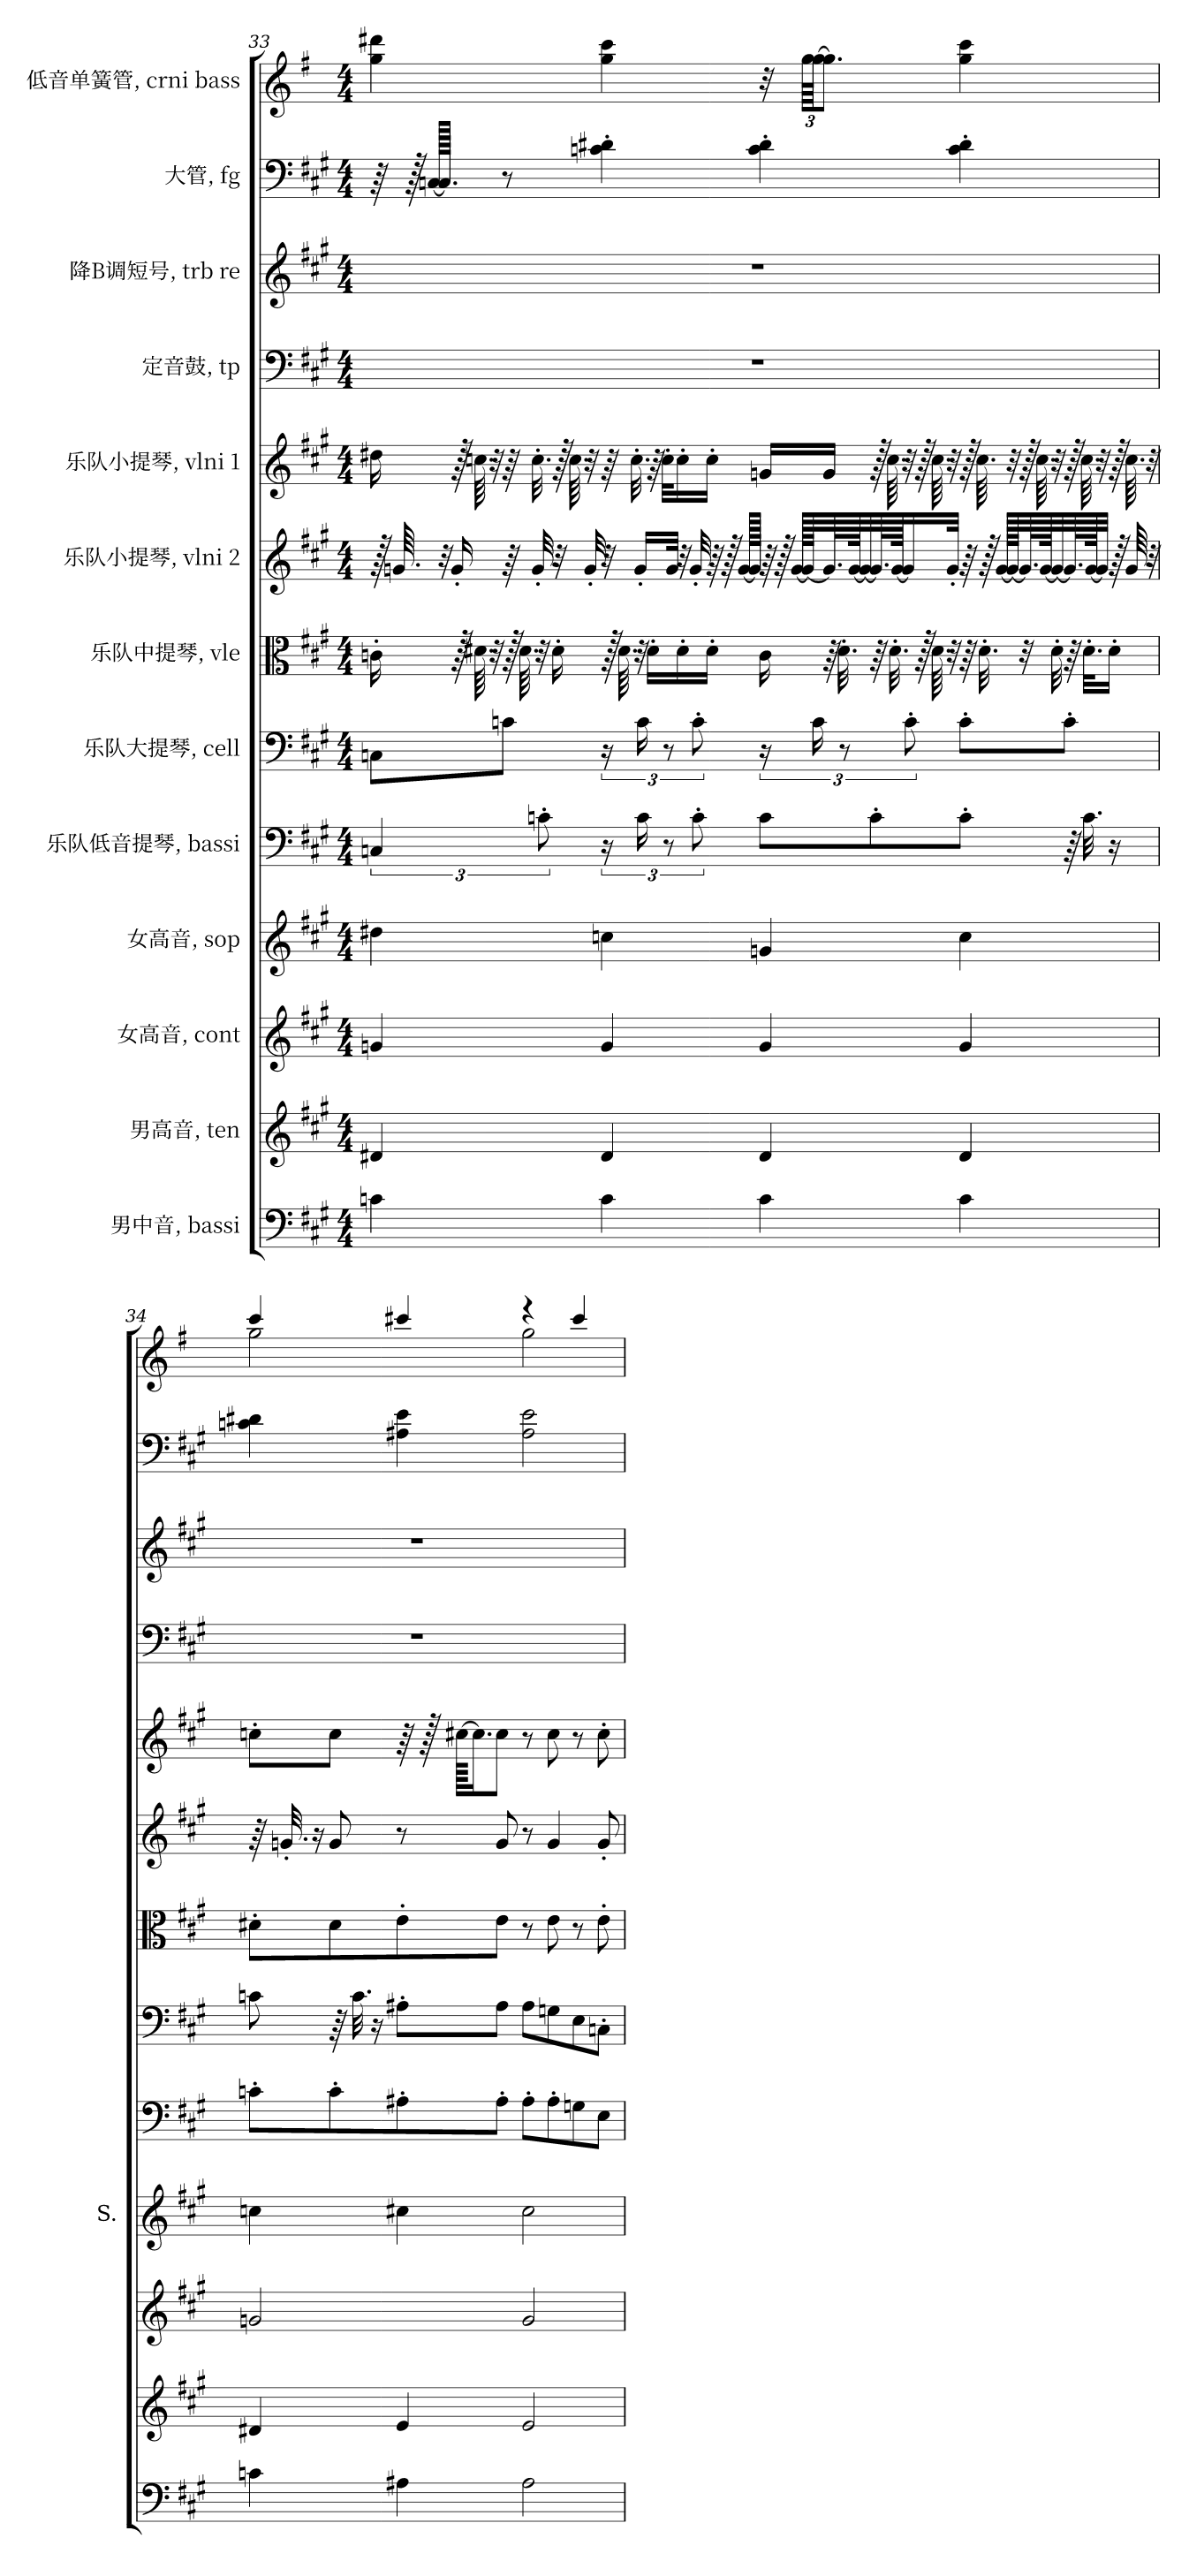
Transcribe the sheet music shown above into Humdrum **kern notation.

**kern	**kern	**kern	**kern	**kern	**kern	**kern	**kern	**kern	**kern	**kern	**kern	**kern
*part13	*part12	*part11	*part10	*part9	*part8	*part7	*part6	*part5	*part4	*part3	*part2	*part1
*staff13	*staff12	*staff11	*staff10	*staff9	*staff8	*staff7	*staff6	*staff5	*staff4	*staff3	*staff2	*staff1
*I"男中音, bassi	*I"男高音, ten	*I"女高音, cont	*I"女高音, sop	*I"乐队低音提琴, bassi	*I"乐队大提琴, cell	*I"乐队中提琴, vle	*I"乐队小提琴, vlni 2	*I"乐队小提琴, vlni 1	*I"定音鼓, tp	*I"降B调短号, trb re	*I"大管, fg	*I"低音单簧管, crni bass
*	*	*	*I'S.	*	*	*	*	*	*	*	*	*
!!LO:PB:g=z
*clefF4	*clefG2	*clefG2	*clefG2	*clefF4	*clefF4	*clefC3	*clefG2	*clefG2	*clefF4	*clefG2	*clefF4	*clefG2
*	*	*	*	*ITrd7c12	*	*	*	*	*	*ITrd1c2	*	*ITrd8c14
*k[f#c#g#]	*k[f#c#g#]	*k[f#c#g#]	*k[f#c#g#]	*k[f#c#g#]	*k[f#c#g#]	*k[f#c#g#]	*k[f#c#g#]	*k[f#c#g#]	*k[f#c#g#]	*k[f#]	*k[f#c#g#]	*k[f#]
*M4/4	*M4/4	*M4/4	*M4/4	*M4/4	*M4/4	*M4/4	*M4/4	*M4/4	*M4/4	*M4/4	*M4/4	*M4/4
=33	=33	=33	=33	=33	=33	=33	=33	=33	=33	=33	=33	=33
4cn\	4d#X/	4gn/	4dd#X\	6CCn/	8Cn\L	16cn'\	128r	16dd#X\	1r	1r	64r	4g\ 4dd#X\
.	.	.	.	.	.	.	64.gn/	.	.	.	.	.
.	.	.	.	.	.	.	.	.	.	.	128r	.
.	.	.	.	.	.	.	.	.	.	.	[128Cn/KKKLL	.
.	.	.	.	.	.	.	32r	.	.	.	16.C/JJ]	.
.	.	.	.	.	.	128r	16g'/	128r	.	.	.	.
.	.	.	.	.	.	64.d#X\	.	64.ccn\	.	.	.	.
.	.	.	.	.	.	32r	.	32r	.	.	.	.
.	.	.	.	.	8cn\J	128r	64r	64r	.	.	8r	.
.	.	.	.	.	.	64.d#\	.	.	.	.	.	.
.	.	.	.	.	.	.	32.g'/	32.cc'\	.	.	.	.
.	.	.	.	.	.	32r	.	.	.	.	.	.
.	.	.	.	12Cn'\	.	.	.	.	.	.	.	.
.	.	.	.	.	.	16d#'\	32r	128r	.	.	.	.
.	.	.	.	.	.	.	.	64.cc\	.	.	.	.
.	.	.	.	.	.	.	32g'/	32r	.	.	.	.
4c\	4d#/	4g/	4ccn\	24r	24r	128r	32r	64r	.	.	4cn\' 4d#X\'	4g\ 4cc\
.	.	.	.	.	.	64.d#\	.	.	.	.	.	.
.	.	.	.	.	.	.	.	32.cc'\	.	.	.	.
.	.	.	.	.	.	32r	16g'/LL	.	.	.	.	.
.	.	.	.	24C\	24c\	.	.	.	.	.	.	.
.	.	.	.	.	.	16d#'\LL	.	64r	.	.	.	.
.	.	.	.	.	.	.	.	32.cc'\KLL	.	.	.	.
.	.	.	.	12r	12r	.	.	.	.	.	.	.
.	.	.	.	.	.	.	32g/JJk	.	.	.	.	.
.	.	.	.	.	.	16d#'\	32r	16cc'\	.	.	.	.
.	.	.	.	.	.	.	32g'/	.	.	.	.	.
.	.	.	.	12C'\	12c'\	.	.	.	.	.	.	.
.	.	.	.	.	.	16d#'\JJ	64r	16cc'\JJ	.	.	.	.
.	.	.	.	.	.	.	128r	.	.	.	.	.
.	.	.	.	.	.	.	[128g/KKLLL	.	.	.	.	.
.	.	.	.	.	.	.	32g/JJJ]	.	.	.	.	.
4c\	4d#/	4g/	4gn/	8C\L	24r	16c\	64r	16gn/LL	.	.	4c\' 4d#\'	32r
.	.	.	.	.	.	.	128r	.	.	.	.	.
.	.	.	.	.	.	.	[128g/KKLLL	.	.	.	.	.
*	*	*	*	*	*	*	*	*	*	*	*	*Xbrackettup
.	.	.	.	.	.	.	32g/_	.	.	.	.	96g\KLLL
.	.	.	.	.	24c\	.	.	.	.	.	.	[48g\JJ
.	.	.	.	.	.	64r	64.g/L]	16g/JJ	.	.	.	8.g\J]
.	.	.	.	.	.	32.d#'\	.	.	.	.	.	.
.	.	.	.	.	12r	.	.	.	.	.	.	.
.	.	.	.	.	.	.	[128g/JK	.	.	.	.	.
.	.	.	.	.	.	.	32g/_	.	.	.	.	.
.	.	.	.	8C'\	.	64r	64.g/L]	128r	.	.	.	.
.	.	.	.	.	.	.	.	64.cc\	.	.	.	.
.	.	.	.	.	.	32.d#'\	.	.	.	.	.	.
.	.	.	.	.	.	.	[128g/JJK	.	.	.	.	.
.	.	.	.	.	.	.	16g/]	32r	.	.	.	.
.	.	.	.	.	12c'\	.	.	.	.	.	.	.
.	.	.	.	.	.	128r	.	128r	.	.	.	.
.	.	.	.	.	.	64.d#\	.	64.cc\	.	.	.	.
.	.	.	.	.	.	32r	32g'/JJk	32r	.	.	.	.
4c\	4d#/	4g/	4cc\	8C'\J	8c'\L	64r	64r	128r	.	.	4c\' 4d#\'	4g\ 4cc\
.	.	.	.	.	.	.	.	64.cc\	.	.	.	.
.	.	.	.	.	.	32.d#'\	128r	.	.	.	.	.
.	.	.	.	.	.	.	[128g/KKLLL	.	.	.	.	.
.	.	.	.	.	.	.	32g/_	32r	.	.	.	.
.	.	.	.	.	.	32r	64.g/L]	128r	.	.	.	.
.	.	.	.	.	.	.	.	64.cc\	.	.	.	.
.	.	.	.	.	.	.	[128g/JK	.	.	.	.	.
.	.	.	.	.	.	32d#'\	32g/_	32r	.	.	.	.
.	.	.	.	64r	8c'\J	64r	64.g/L]	128r	.	.	.	.
.	.	.	.	.	.	.	.	64.cc\	.	.	.	.
.	.	.	.	32.C\	.	32.d#'\KLL	.	.	.	.	.	.
.	.	.	.	.	.	.	[128g/JK	.	.	.	.	.
.	.	.	.	.	.	.	32g/JJJ]	32r	.	.	.	.
.	.	.	.	16r	.	16d#'\JJ	128r	128r	.	.	.	.
.	.	.	.	.	.	.	64.g/	64.cc\	.	.	.	.
.	.	.	.	.	.	.	32r	32r	.	.	.	.
!!LO:PB:g=z
=34	=34	=34	=34	=34	=34	=34	=34	=34	=34	=34	=34	=34
*	*	*	*	*	*	*	*	*	*	*	*	*^
4cn\	4d#X/	2gn/	4ccn\	8Cn'\L	8cn\	8d#X'\L	64r	8ccn'\L	1r	1r	4cn\ 4d#X\	4cc/	2g\
.	.	.	.	.	.	.	32.gn'/	.	.	.	.	.	.
.	.	.	.	.	.	.	16r	.	.	.	.	.	.
.	.	.	.	8C'\	64r	8d#\	8g/	8cc\J	.	.	.	.	.
.	.	.	.	.	32.c\	.	.	.	.	.	.	.	.
.	.	.	.	.	16r	.	.	.	.	.	.	.	.
4A#X\	4e/	.	4cc#X\	8AA#X'\	8A#X'\L	8e'\	8r	64r	.	.	4A#X\ 4e\	4cc#X/	.
.	.	.	.	.	.	.	.	128r	.	.	.	.	.
.	.	.	.	.	.	.	.	[128cc#X\KKKLL	.	.	.	.	.
.	.	.	.	.	.	.	.	16.cc#\J]	.	.	.	.	.
.	.	.	.	8AA#'\J	8A#\J	8e\J	8g/	8cc#\J	.	.	.	.	.
2A#\	2e/	2g/	2cc#\	8AA#'\L	8A#\L	8r	8r	8r	.	.	2A#\ 2e\	4r	2g\
.	.	.	.	8AA#'\	8Gn\	8e\	4g/	8cc#\	.	.	.	.	.
.	.	.	.	8GGn\	8E\	8r	.	8r	.	.	.	4cc#/	.
.	.	.	.	8EE\J	8Cn'\J	8e'\	8g'/	8cc#'\	.	.	.	.	.
*	*	*	*	*	*	*	*	*	*	*	*	*v	*v
=	=	=	=	=	=	=	=	=	=	=	=	=
*-	*-	*-	*-	*-	*-	*-	*-	*-	*-	*-	*-	*-
